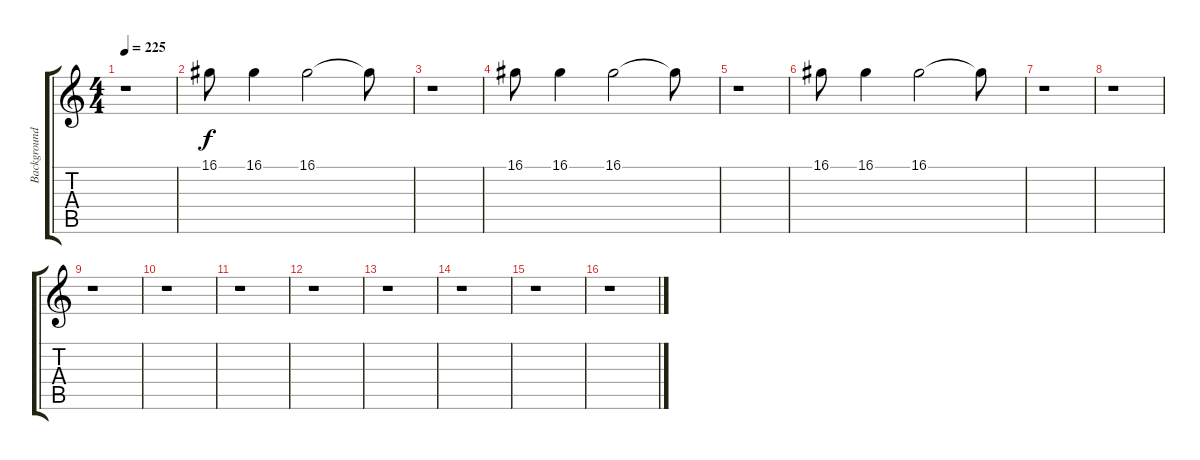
\track ("Background Vocals" "Background") {instrument tenorsax}
\staff {score tabs}
\tuning (E4 B3 G3 D3 A2 E2) {hide}
\ts (4 4)
\tempo 225
\clef g2
\ks c
r.1{dy f} |
16.1.8 16.1.4 16.1.2 16.1{t}.8 |
r.1 |
16.1.8 16.1.4 16.1.2 16.1{t}.8 |
r.1 |
16.1.8 16.1.4 16.1.2 16.1{t}.8 |
r.1 |
r.1 |
r.1 |
r.1 |
r.1 |
r.1 |
r.1 |
r.1 |
r.1 |
r.1
